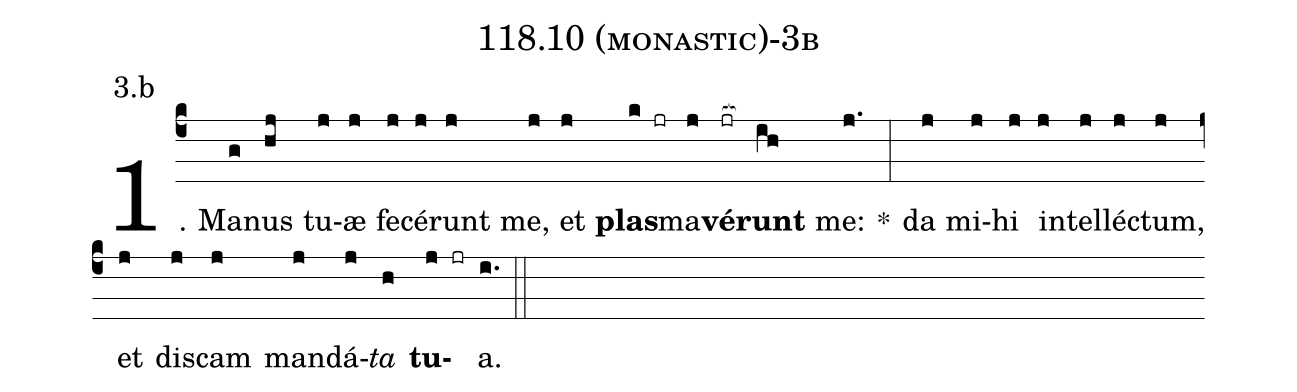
name: 118.10 (monastic)-3b;
annotation: 3.b;
%%
(c4)1. Ma(g)nus(hj) tu(j)æ(j) fe(j)cé(j)runt(j) me,(j) et(j) <b>plas</b>(k jr)ma(j)<b>vé</b>(jr[ocb:1{])<b>runt</b>(ih[ocb:0}]) me:(j.) *(:) da(j) mi(j)hi(j) in(j)tel(j)léc(j)tum,(j) et(j) dis(j)cam(j) man(j)dá(j)<i>ta</i>(h) <b>tu</b>(j jr)a.(i.) (::)
